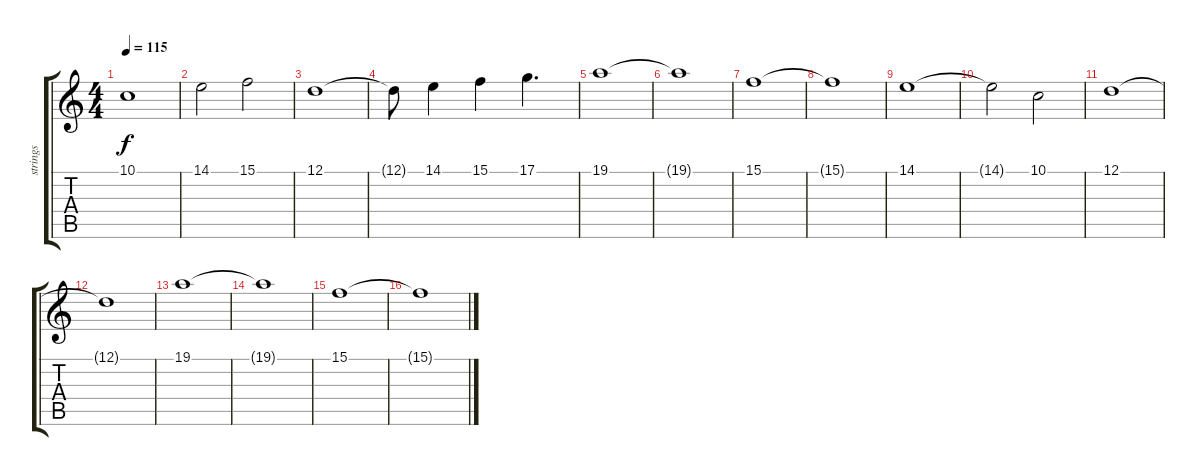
\track ("strings" "strings") {instrument stringensemble1}
\staff {score tabs}
\tuning (D4 A3 F3 C3 G2 D2) {hide}
\ts (4 4)
\tempo 115
\clef g2
\ks c
10.1.1{dy f} |
14.1.2 15.1.2 |
12.1.1 |
12.1{t}.8 14.1.4 15.1.4 17.1.4{d} |
19.1.1 |
19.1{t}.1 |
15.1.1 |
15.1{t}.1 |
14.1.1 |
14.1{t}.2 10.1.2 |
12.1.1 |
12.1{t}.1 |
19.1.1 |
19.1{t}.1 |
15.1.1 |
15.1{t}.1
